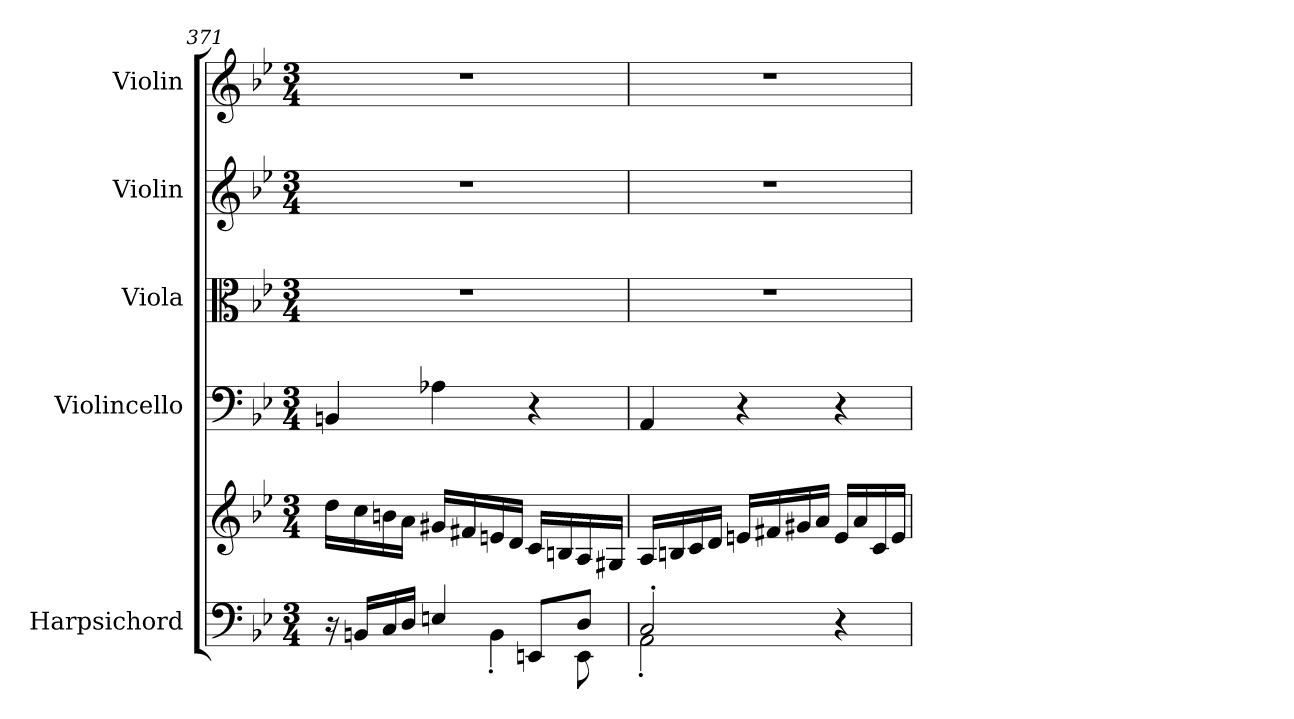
**kern	**kern	**kern	**kern	**kern	**kern
*part5	*part5	*part4	*part3	*part2	*part1
*staff6	*staff5	*staff4	*staff3	*staff2	*staff1
*I"Harpsichord	*	*I"Violincello	*I"Viola	*I"Violin	*I"Violin
*I'Hpschd	*	*I'Vc	*I'Vla	*I'Vln	*I'Vln
*clefF4	*clefG2	*clefF4	*clefC3	*clefG2	*clefG2
*k[b-e-]	*k[b-e-]	*k[b-e-]	*k[b-e-]	*k[b-e-]	*k[b-e-]
*M3/4	*M3/4	*M3/4	*M3/4	*M3/4	*M3/4
=371	=371	=371	=371	=371	=371
*^	*	*	*	*	*
16r	4ryy	16dd\LL	4BBn/	2.r	2.r	2.r
16BBn/LL	.	16cc\	.	.	.	.
16C/	.	16bn\	.	.	.	.
16D/JJ	.	16a\JJ	.	.	.	.
4En/	8ryy	16g#X/LL	4A-X\	.	.	.
.	.	16f#X/	.	.	.	.
.	4BB'\	16en/	.	.	.	.
.	.	16d/JJ	.	.	.	.
8EEn/L	.	16c/LL	4r	.	.	.
.	.	16Bn/	.	.	.	.
8D/J	8EE\	16A/	.	.	.	.
.	.	16G#X/JJ	.	.	.	.
!!LO:LB:g=z
=372	=372	=372	=372	=372	=372	=372
2C'/	2AA'\	16A/LL	4AA/	2.r	2.r	2.r
.	.	16Bn/	.	.	.	.
.	.	16c/	.	.	.	.
.	.	16d/JJ	.	.	.	.
.	.	16en/LL	4r	.	.	.
.	.	16f#X/	.	.	.	.
.	.	16g#X/	.	.	.	.
.	.	16a/JJ	.	.	.	.
4r	4ryy	16e/LL	4r	.	.	.
.	.	16a/	.	.	.	.
.	.	16c/	.	.	.	.
.	.	16e/JJ	.	.	.	.
*v	*v	*	*	*	*	*
=	=	=	=	=	=
*-	*-	*-	*-	*-	*-
